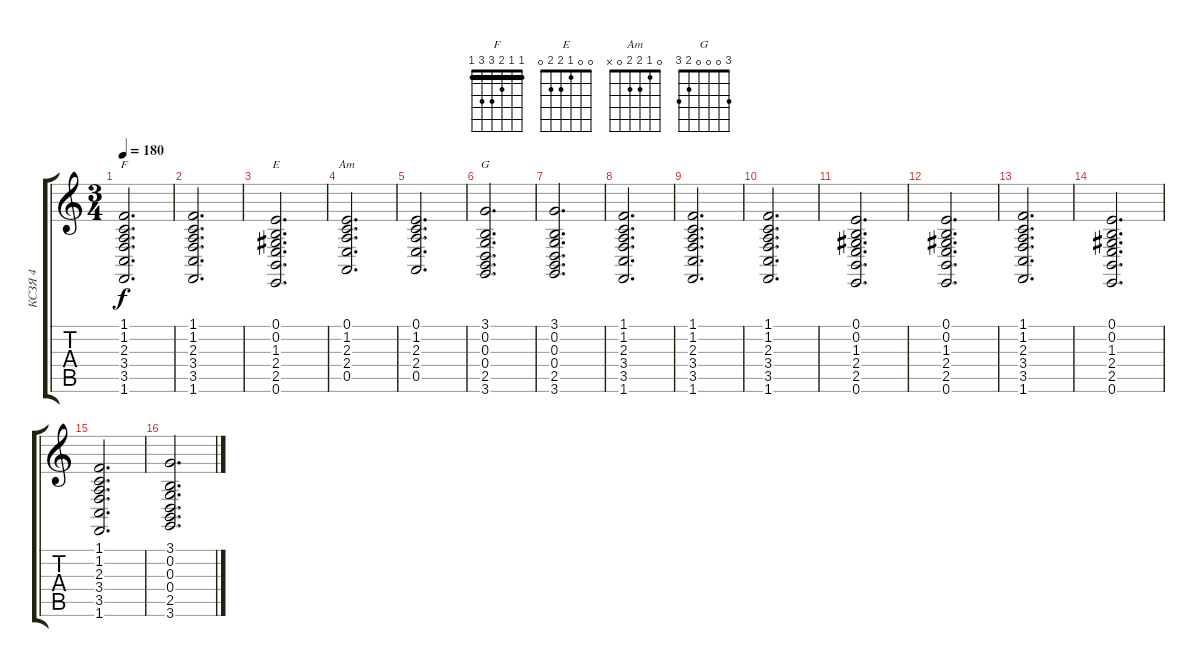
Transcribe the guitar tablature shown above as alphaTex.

\track ("КСЗЯ 4" "КСЗЯ 4") {instrument stringensemble1}
\staff {score tabs}
\tuning (E4 B3 G3 D3 A2 E2) {hide}
\chord ("F" 1 1 2 3 3 1) {barre 1}
\chord ("E" 0 0 1 2 2 0)
\chord ("Am" 0 1 2 2 0 x)
\chord ("G" 3 0 0 0 2 3)
\ts (3 4)
\tempo 180
\clef g2
\ks c
(1.1 1.2 2.3 3.4 3.5 1.6).2{d ch "F" dy f} |
(1.1 1.2 2.3 3.4 3.5 1.6).2{d} |
(0.1 0.2 1.3 2.4 2.5 0.6).2{d ch "E"} |
(0.1 1.2 2.3 2.4 0.5).2{d ch "Am"} |
(0.1 1.2 2.3 2.4 0.5).2{d} |
(3.1 0.2 0.3 0.4 2.5 3.6).2{d ch "G"} |
(3.1 0.2 0.3 0.4 2.5 3.6).2{d} |
(1.1 1.2 2.3 3.4 3.5 1.6).2{d} |
(1.1 1.2 2.3 3.4 3.5 1.6).2{d} |
(1.1 1.2 2.3 3.4 3.5 1.6).2{d} |
(0.1 0.2 1.3 2.4 2.5 0.6).2{d} |
(0.1 0.2 1.3 2.4 2.5 0.6).2{d} |
(1.1 1.2 2.3 3.4 3.5 1.6).2{d} |
(0.1 0.2 1.3 2.4 2.5 0.6).2{d} |
(1.1 1.2 2.3 3.4 3.5 1.6).2{d} |
(3.1 0.2 0.3 0.4 2.5 3.6).2{d}
